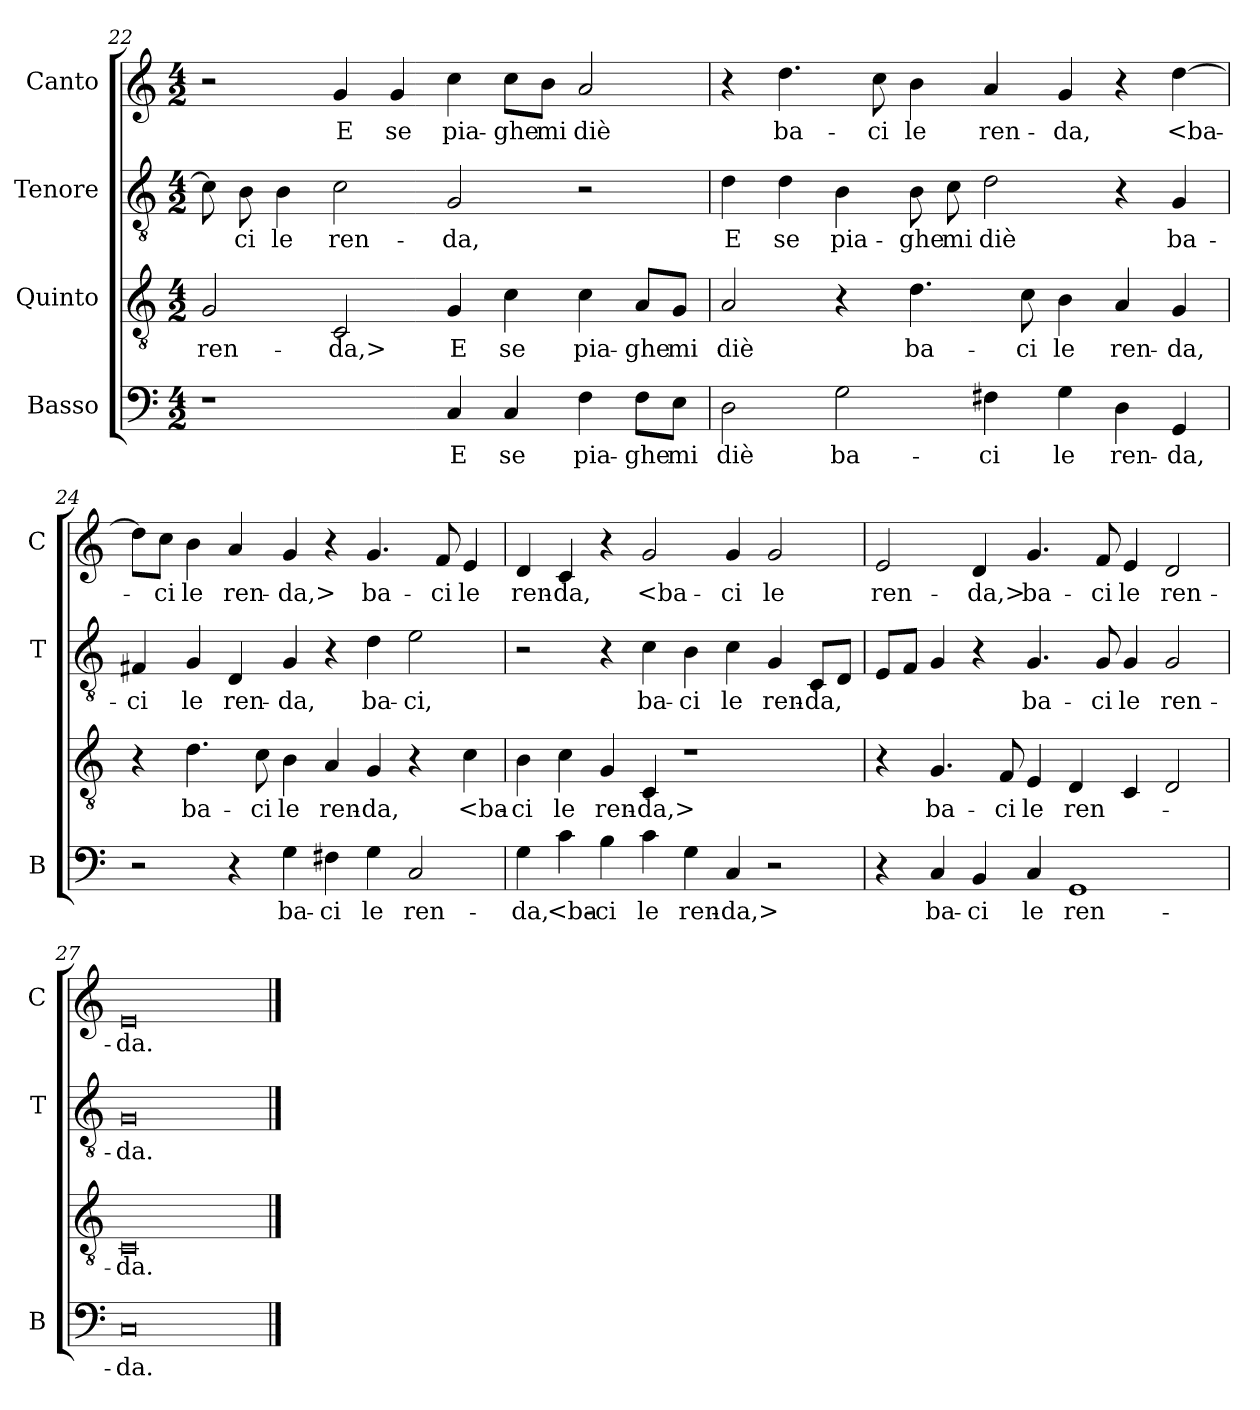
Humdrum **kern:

**kern	**text	**kern	**text	**kern	**text	**kern	**text
*part4	*part4	*part3	*part3	*part2	*part2	*part1	*part1
*staff4	*staff4	*staff3	*staff3	*staff2	*staff2	*staff1	*staff1
*I"Basso	*	*I"Quinto	*	*I"Tenore	*	*I"Canto	*
*I'B	*	*	*	*I'T	*	*I'C	*
*clefF4	*	*clefGv2	*	*clefGv2	*	*clefG2	*
*k[]	*	*k[]	*	*k[]	*	*k[]	*
*M4/2	*	*M4/2	*	*M4/2	*	*M4/2	*
=22	=22	=22	=22	=22	=22	=22	=22
1r	.	2G	ren-	8c]	.	2r	.
.	.	.	.	8B	-ci	.	.
.	.	.	.	4B	le	.	.
.	.	2C	-da,>	2c	ren-	4g	E
.	.	.	.	.	.	4g	se
4C	E	4G	E	2G	-da,	4cc	pia-
4C	se	4c	se	.	.	8cc\L	-ghe
.	.	.	.	.	.	8b\J	mi
4F	pia-	4c	pia-	2r	.	2a	diè
8F\L	-ghe	8A/L	-ghe	.	.	.	.
8E\J	mi	8G/J	mi	.	.	.	.
=23	=23	=23	=23	=23	=23	=23	=23
2D	diè	2A	diè	4d	E	4r	.
.	.	.	.	4d	se	4.dd	ba-
2G	ba-	4r	.	4B	pia-	.	.
.	.	.	.	.	.	8cc	-ci
.	.	4.d	ba-	8B	-ghe	4b	le
.	.	.	.	8c	mi	.	.
4F#X	-ci	.	.	2d	diè	4a	ren-
.	.	8c	-ci	.	.	.	.
4G	le	4B	le	.	.	4g	-da,
4D	ren-	4A	ren-	4r	.	4r	.
4GG	-da,	4G	-da,	4G	ba-	[4dd	<ba-
=24	=24	=24	=24	=24	=24	=24	=24
2r	.	4r	.	4F#X	-ci	8dd\L]	.
.	.	.	.	.	.	8cc\J	-ci
.	.	4.d	ba-	4G	le	4b	le
4r	.	.	.	4D	ren-	4a	ren-
.	.	8c	-ci	.	.	.	.
4G	ba-	4B	le	4G	-da,	4g	-da,>
4F#X	-ci	4A	ren-	4r	.	4r	.
4G	le	4G	-da,	4d	ba-	4.g	ba-
2C	ren-	4r	.	2e	-ci,	.	.
.	.	.	.	.	.	8f	-ci
.	.	4c	<ba-	.	.	4e	le
=25	=25	=25	=25	=25	=25	=25	=25
4G	-da,	4B	-ci	2r	.	4d	ren-
4c	<ba-	4c	le	.	.	4c	-da,
4B	-ci	4G	ren-	4r	.	4r	.
4c	le	4C	-da,>	4c	ba-	2g	<ba-
4G	ren-	1r	.	4B	-ci	.	.
4C	-da,>	.	.	4c	le	4g	-ci
2r	.	.	.	4G	ren-	2g	le
.	.	.	.	8CL	-da,	.	.
.	.	.	.	8DJ	.	.	.
=26	=26	=26	=26	=26	=26	=26	=26
4r	.	4r	.	8EL	.	2e	ren-
.	.	.	.	8FJ	.	.	.
4C	ba-	4.G	ba-	4G	.	.	.
4BB	-ci	.	.	4r	.	4d	-da,>
.	.	8F	-ci	.	.	.	.
4C	le	4E	le	4.G	ba-	4.g	ba-
1GG	ren-	4D	ren-	.	.	.	.
.	.	.	.	8G	-ci	8f	-ci
.	.	4C	.	4G	le	4e	le
.	.	2D	.	2G	ren-	2d	ren-
=27	=27	=27	=27	=27	=27	=27	=27
0C	-da.	0C	-da.	0G	-da.	0e	-da.
==	==	==	==	==	==	==	==
*-	*-	*-	*-	*-	*-	*-	*-
